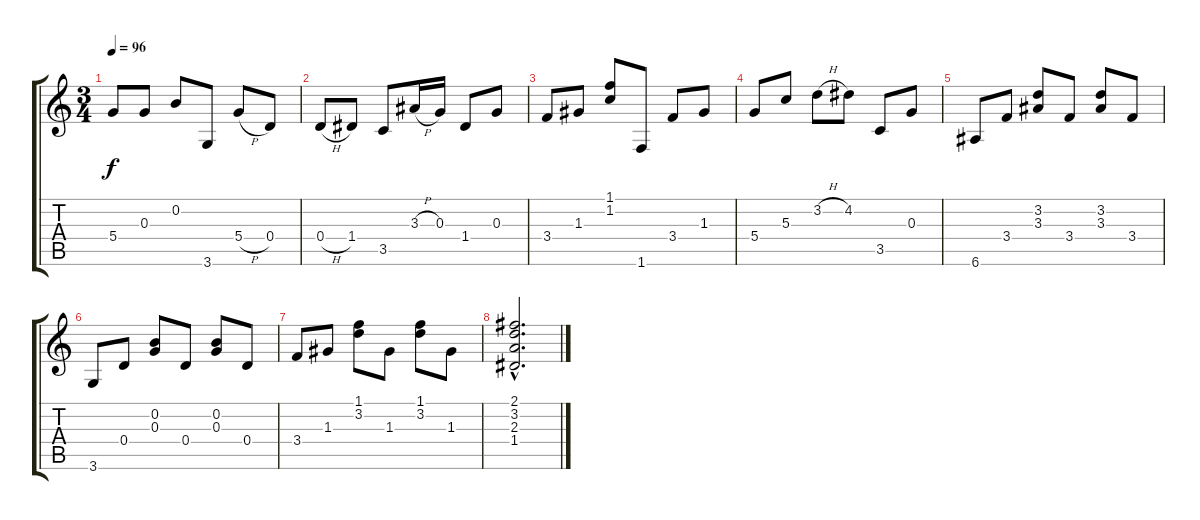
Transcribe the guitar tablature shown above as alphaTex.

\track "" {instrument acousticguitarnylon}
\staff {score tabs}
\tuning (E4 B3 G3 D3 A2 E2) {hide}
\ts (3 4)
\tempo 96
\clef g2
\ks c
5.4.8{dy f} 0.3.8 0.2.8 3.6.8 5.4{h}.8 0.4.8 |
0.4{h}.8 1.4.8 3.5.8 3.3{h}.16 0.3.16 1.4.8 0.3.8 |
3.4.8 1.3.8 (1.1 1.2).8 1.6.8 3.4.8 1.3.8 |
5.4.8 5.3.8 3.2{h}.8 4.2.8 3.5.8 0.3.8 |
6.6.8 3.4.8 (3.2 3.3).8 3.4.8 (3.2 3.3).8 3.4.8 |
3.6.8 0.4.8 (0.2 0.3).8 0.4.8 (0.2 0.3).8 0.4.8 |
3.4.8 1.3.8 (1.1 3.2).8 1.3.8 (1.1 3.2).8 1.3.8 |
(2.1{hac} 3.2{hac} 2.3{hac} 1.4{hac}).2{d}
